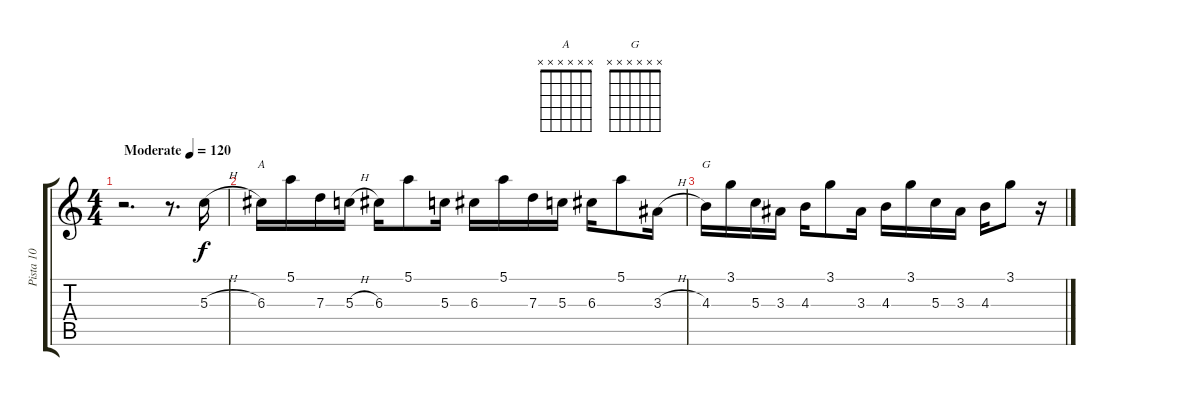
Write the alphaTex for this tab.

\track ("Pista 10" "Pista 10") {mute instrument acousticguitarsteel}
\staff {score tabs}
\tuning (E4 B3 G3 D3 A2 E2) {hide}
\chord ("A" x x x x x x)
\chord ("G" x x x x x x)
\ts (4 4)
\tempo (120 "Moderate")
\clef g2
\ks c
r.2{d dy f instrument acousticguitarsteel} r.8{d} 5.3{h}.16 |
6.3.16{ch "A"} 5.1.16 7.3.16 5.3{h}.16 6.3.16 5.1.8 5.3.16 6.3.16 5.1.16 7.3.16 5.3.16 6.3.16 5.1.8 3.3{h}.16 |
4.3.16{ch "G"} 3.1.16 5.3.16 3.3.16 4.3.16 3.1.8 3.3.16 4.3.16 3.1.16 5.3.16 3.3.16 4.3.16 3.1.8 r.16
